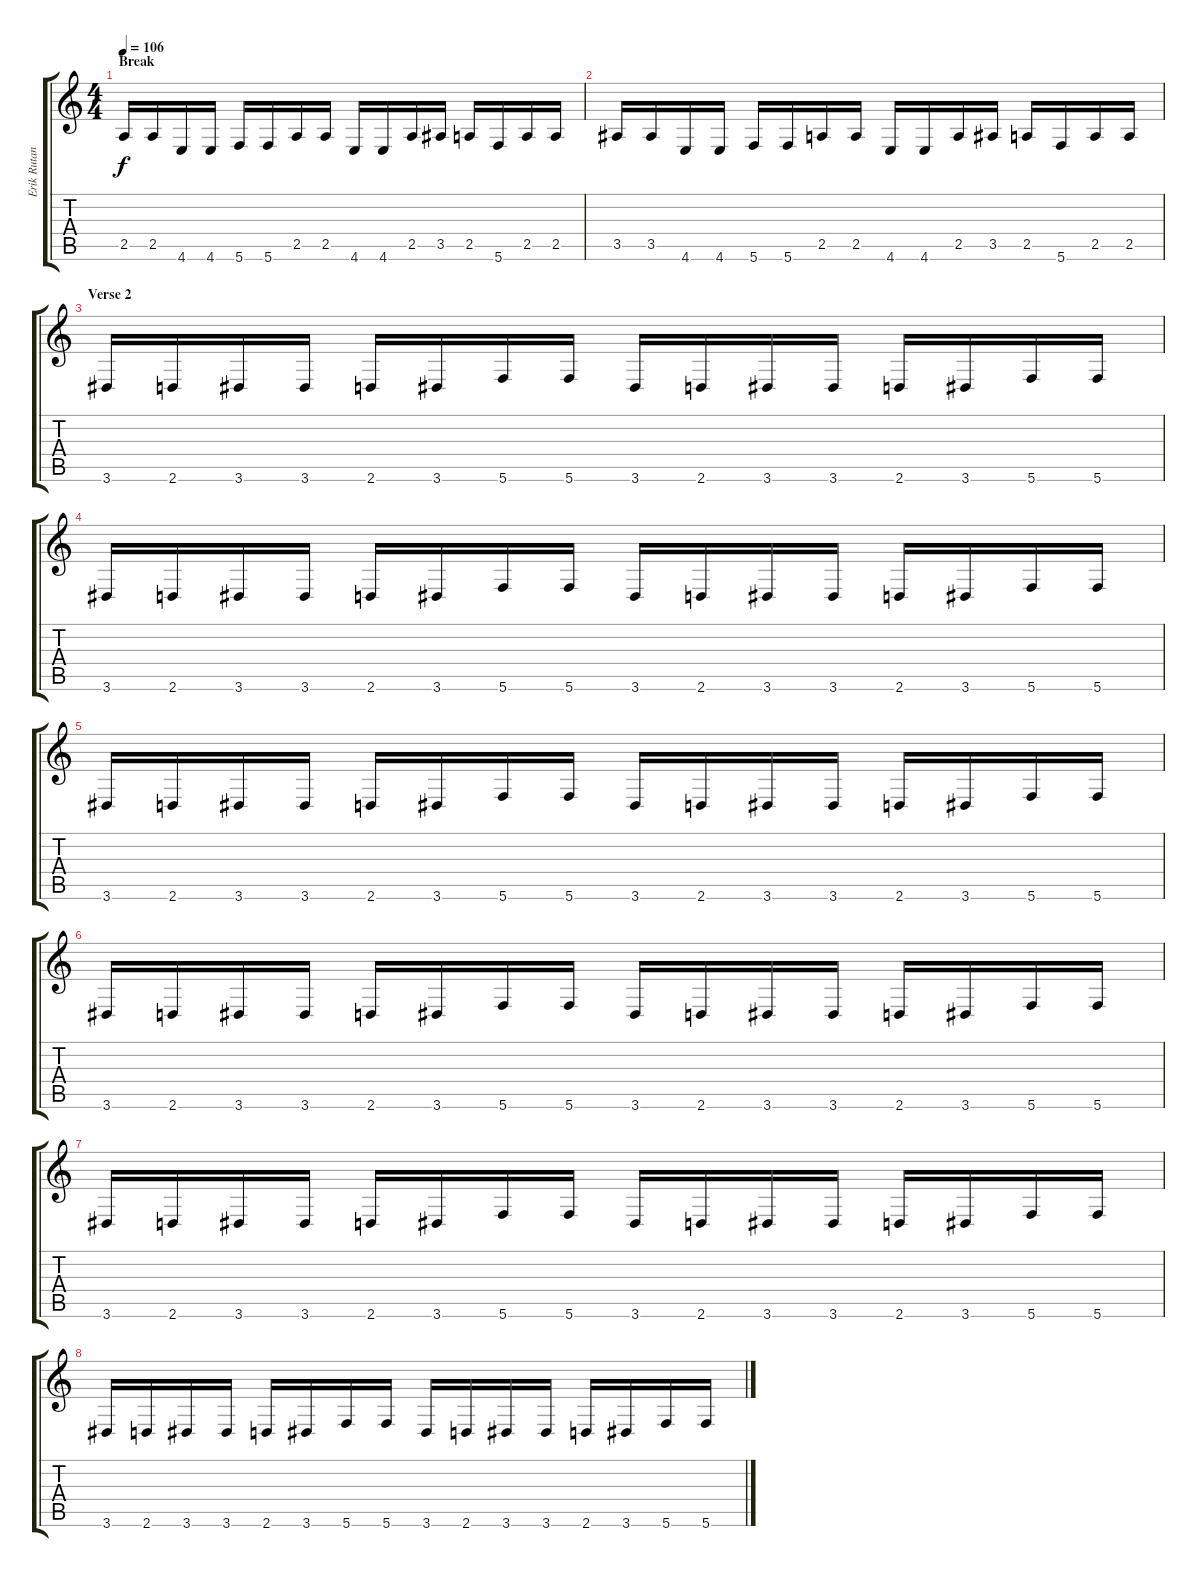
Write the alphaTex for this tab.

\track ("Erik Rutan" "Erik Rutan") {instrument distortionguitar}
\staff {score tabs}
\tuning (D4 A3 F3 C3 G2 C2) {hide}
\ts (4 4)
\section ("" "Break")
\tempo 106
\clef g2
\ks c
2.5.16{dy f} 2.5.16 4.6.16 4.6.16 5.6.16 5.6.16 2.5.16 2.5.16 4.6.16 4.6.16 2.5.16 3.5.16 2.5.16 5.6.16 2.5.16 2.5.16 |
3.5.16 3.5.16 4.6.16 4.6.16 5.6.16 5.6.16 2.5.16 2.5.16 4.6.16 4.6.16 2.5.16 3.5.16 2.5.16 5.6.16 2.5.16 2.5.16 |
\section ("" "Verse 2")
3.6.16 2.6.16 3.6.16 3.6.16 2.6.16 3.6.16 5.6.16 5.6.16 3.6.16 2.6.16 3.6.16 3.6.16 2.6.16 3.6.16 5.6.16 5.6.16 |
3.6.16 2.6.16 3.6.16 3.6.16 2.6.16 3.6.16 5.6.16 5.6.16 3.6.16 2.6.16 3.6.16 3.6.16 2.6.16 3.6.16 5.6.16 5.6.16 |
3.6.16 2.6.16 3.6.16 3.6.16 2.6.16 3.6.16 5.6.16 5.6.16 3.6.16 2.6.16 3.6.16 3.6.16 2.6.16 3.6.16 5.6.16 5.6.16 |
3.6.16 2.6.16 3.6.16 3.6.16 2.6.16 3.6.16 5.6.16 5.6.16 3.6.16 2.6.16 3.6.16 3.6.16 2.6.16 3.6.16 5.6.16 5.6.16 |
3.6.16 2.6.16 3.6.16 3.6.16 2.6.16 3.6.16 5.6.16 5.6.16 3.6.16 2.6.16 3.6.16 3.6.16 2.6.16 3.6.16 5.6.16 5.6.16 |
3.6.16 2.6.16 3.6.16 3.6.16 2.6.16 3.6.16 5.6.16 5.6.16 3.6.16 2.6.16 3.6.16 3.6.16 2.6.16 3.6.16 5.6.16 5.6.16
